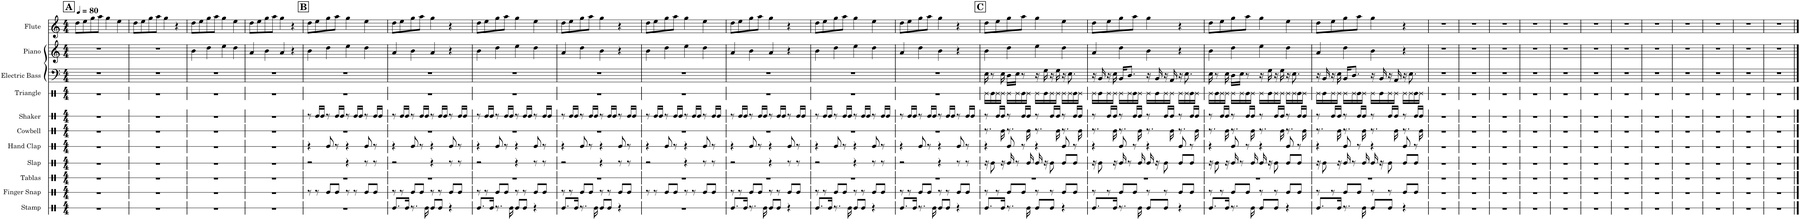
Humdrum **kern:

**kern	**kern	**kern	**kern	**kern	**kern	**kern	**kern	**kern	**kern	**kern
*part11	*part10	*part9	*part8	*part7	*part6	*part5	*part4	*part3	*part2	*part1
*staff11	*staff10	*staff9	*staff8	*staff7	*staff6	*staff5	*staff4	*staff3	*staff2	*staff1
*I"Stamp	*I"Finger Snap	*I"Tablas	*I"Slap	*I"Hand Clap	*I"Cowbell	*I"Shaker	*I"Triangle	*I"Electric Bass	*I"Piano	*I"Flute
*I'Sta.	*I'Fi. Sna.	*I'Tbs.	*I'Sla.	*I'Hd. Clp.	*I'Cwb.	*I'Sh.	*I'Trgl.	*I'El. B.	*I'Pno.	*I'Fl.
*stria1	*stria1	*stria1	*stria1	*stria1	*stria1	*stria1	*stria1	*	*	*
*clefX	*clefX	*clefX	*clefX	*clefX	*clefX	*clefX	*clefX	*clefF4	*clefG2	*clefG2
*	*	*	*	*	*	*	*	*Trd7c12	*	*
*k[]	*k[]	*k[]	*k[]	*k[]	*k[]	*k[]	*k[]	*k[]	*k[]	*k[]
*M4/4	*M4/4	*M4/4	*M4/4	*M4/4	*M4/4	*M4/4	*M4/4	*M4/4	*M4/4	*M4/4
*MM80	*MM80	*MM80	*MM80	*MM80	*MM80	*MM80	*MM80	*MM80	*MM80	*MM80
!!LO:REH:place=s1:a:B:cj:fs=14:t=A
=1	=1	=1	=1	=1	=1	=1	=1	=1	=1	=1
1r	1r	1r	1r	1r	1r	1r	1r	1r	1r	8dd\L
.	.	.	.	.	.	.	.	.	.	8ee\
.	.	.	.	.	.	.	.	.	.	8gg\
.	.	.	.	.	.	.	.	.	.	8aa\J
.	.	.	.	.	.	.	.	.	.	4gg\
.	.	.	.	.	.	.	.	.	.	4ee\
=2	=2	=2	=2	=2	=2	=2	=2	=2	=2	=2
1r	1r	1r	1r	1r	1r	1r	1r	1r	1r	8dd\L
.	.	.	.	.	.	.	.	.	.	8ee\
.	.	.	.	.	.	.	.	.	.	8gg\
.	.	.	.	.	.	.	.	.	.	8aa\J
.	.	.	.	.	.	.	.	.	.	4gg\
.	.	.	.	.	.	.	.	.	.	4r
=3	=3	=3	=3	=3	=3	=3	=3	=3	=3	=3
1r	1r	1r	1r	1r	1r	1r	1r	1r	4b\	8dd\L
.	.	.	.	.	.	.	.	.	.	8ee\
.	.	.	.	.	.	.	.	.	4dd\	8gg\
.	.	.	.	.	.	.	.	.	.	8aa\J
.	.	.	.	.	.	.	.	.	4ee\	4gg\
.	.	.	.	.	.	.	.	.	4dd\	4ee\
=4	=4	=4	=4	=4	=4	=4	=4	=4	=4	=4
1r	1r	1r	1r	1r	1r	1r	1r	1r	4a/	8dd\L
.	.	.	.	.	.	.	.	.	.	8ee\
.	.	.	.	.	.	.	.	.	4b\	8gg\
.	.	.	.	.	.	.	.	.	.	8aa\J
.	.	.	.	.	.	.	.	.	4a/	4gg\
.	.	.	.	.	.	.	.	.	4r	4r
!!LO:REH:place=s1:a:B:cj:fs=14:t=B
=5	=5	=5	=5	=5	=5	=5	=5	=5	=5	=5
1r	8r	1r	2r	4r	1r	8r	1r	1r	4b\	8dd\L
.	8r	.	.	.	.	16Re/LL	.	.	.	8ee\
.	.	.	.	.	.	16Re/JJ	.	.	.	.
.	8Re/L	.	.	8Re/	.	8r	.	.	4dd\	8gg\
.	8Re/J	.	.	8r	.	16Re/LL	.	.	.	8aa\J
.	.	.	.	.	.	16Re/JJ	.	.	.	.
.	8r	.	4r	4r	.	8r	.	.	4ee\	4gg\
.	8r	.	.	.	.	16Re/LL	.	.	.	.
.	.	.	.	.	.	16Re/JJ	.	.	.	.
.	8Re/L	.	8r	8Re/	.	8r	.	.	4dd\	4ee\
.	8Re/J	.	8r	8r	.	16Re/LL	.	.	.	.
.	.	.	.	.	.	16Re/JJ	.	.	.	.
=6	=6	=6	=6	=6	=6	=6	=6	=6	=6	=6
8.Re/L	8r	1r	2r	4r	1r	8r	1r	1r	4a/	8dd\L
.	8r	.	.	.	.	16Re/LL	.	.	.	8ee\
16Re/Jk	.	.	.	.	.	16Re/JJ	.	.	.	.
8.r	8Re/L	.	.	8Re/	.	8r	.	.	4b\	8gg\
.	8Re/J	.	.	8r	.	16Re/LL	.	.	.	8aa\J
16Re\	.	.	.	.	.	16Re/JJ	.	.	.	.
8Re/L	8r	.	4r	4r	.	8r	.	.	4a/	4gg\
8Re/J	8r	.	.	.	.	16Re/LL	.	.	.	.
.	.	.	.	.	.	16Re/JJ	.	.	.	.
4r	8Re/L	.	8r	8Re/	.	8r	.	.	4r	4r
.	8Re/J	.	8r	8r	.	16Re/LL	.	.	.	.
.	.	.	.	.	.	16Re/JJ	.	.	.	.
=7	=7	=7	=7	=7	=7	=7	=7	=7	=7	=7
8.Re/L	8r	1r	2r	4r	1r	8r	1r	1r	4b\	8dd\L
.	8r	.	.	.	.	16Re/LL	.	.	.	8ee\
16Re/Jk	.	.	.	.	.	16Re/JJ	.	.	.	.
8.r	8Re/L	.	.	8Re/	.	8r	.	.	4dd\	8gg\
.	8Re/J	.	.	8r	.	16Re/LL	.	.	.	8aa\J
16Re\	.	.	.	.	.	16Re/JJ	.	.	.	.
8Re/L	8r	.	4r	4r	.	8r	.	.	4ee\	4gg\
8Re/J	8r	.	.	.	.	16Re/LL	.	.	.	.
.	.	.	.	.	.	16Re/JJ	.	.	.	.
4r	8Re/L	.	8r	8Re/	.	8r	.	.	4dd\	4ee\
.	8Re/J	.	8r	8r	.	16Re/LL	.	.	.	.
.	.	.	.	.	.	16Re/JJ	.	.	.	.
=8	=8	=8	=8	=8	=8	=8	=8	=8	=8	=8
8.Re/L	8r	1r	2r	4r	1r	8r	1r	1r	4a/	8dd\L
.	8r	.	.	.	.	16Re/LL	.	.	.	8ee\
16Re/Jk	.	.	.	.	.	16Re/JJ	.	.	.	.
8.r	8Re/L	.	.	8Re/	.	8r	.	.	4dd\	8gg\
.	8Re/J	.	.	8r	.	16Re/LL	.	.	.	8aa\J
16Re\	.	.	.	.	.	16Re/JJ	.	.	.	.
8Re/L	8r	.	4r	4r	.	8r	.	.	4b\	4gg\
8Re/J	8r	.	.	.	.	16Re/LL	.	.	.	.
.	.	.	.	.	.	16Re/JJ	.	.	.	.
4r	8Re/L	.	8r	8Re/	.	8r	.	.	4r	4r
.	8Re/J	.	8r	8r	.	16Re/LL	.	.	.	.
.	.	.	.	.	.	16Re/JJ	.	.	.	.
=9	=9	=9	=9	=9	=9	=9	=9	=9	=9	=9
1r	8r	1r	2r	4r	1r	8r	1r	1r	4b\	8dd\L
.	8r	.	.	.	.	16Re/LL	.	.	.	8ee\
.	.	.	.	.	.	16Re/JJ	.	.	.	.
.	8Re/L	.	.	8Re/	.	8r	.	.	4dd\	8gg\
.	8Re/J	.	.	8r	.	16Re/LL	.	.	.	8aa\J
.	.	.	.	.	.	16Re/JJ	.	.	.	.
.	8r	.	4r	4r	.	8r	.	.	4ee\	4gg\
.	8r	.	.	.	.	16Re/LL	.	.	.	.
.	.	.	.	.	.	16Re/JJ	.	.	.	.
.	8Re/L	.	8r	8Re/	.	8r	.	.	4dd\	4ee\
.	8Re/J	.	8r	8r	.	16Re/LL	.	.	.	.
.	.	.	.	.	.	16Re/JJ	.	.	.	.
=10	=10	=10	=10	=10	=10	=10	=10	=10	=10	=10
8.Re/L	8r	1r	2r	4r	1r	8r	1r	1r	4a/	8dd\L
.	8r	.	.	.	.	16Re/LL	.	.	.	8ee\
16Re/Jk	.	.	.	.	.	16Re/JJ	.	.	.	.
8.r	8Re/L	.	.	8Re/	.	8r	.	.	4b\	8gg\
.	8Re/J	.	.	8r	.	16Re/LL	.	.	.	8aa\J
16Re\	.	.	.	.	.	16Re/JJ	.	.	.	.
8Re/L	8r	.	4r	4r	.	8r	.	.	4a/	4gg\
8Re/J	8r	.	.	.	.	16Re/LL	.	.	.	.
.	.	.	.	.	.	16Re/JJ	.	.	.	.
4r	8Re/L	.	8r	8Re/	.	8r	.	.	4r	4r
.	8Re/J	.	8r	8r	.	16Re/LL	.	.	.	.
.	.	.	.	.	.	16Re/JJ	.	.	.	.
=11	=11	=11	=11	=11	=11	=11	=11	=11	=11	=11
8.Re/L	8r	1r	2r	4r	1r	8r	1r	1r	4b\	8dd\L
.	8r	.	.	.	.	16Re/LL	.	.	.	8ee\
16Re/Jk	.	.	.	.	.	16Re/JJ	.	.	.	.
8.r	8Re/L	.	.	8Re/	.	8r	.	.	4dd\	8gg\
.	8Re/J	.	.	8r	.	16Re/LL	.	.	.	8aa\J
16Re\	.	.	.	.	.	16Re/JJ	.	.	.	.
8Re/L	8r	.	4r	4r	.	8r	.	.	4ee\	4gg\
8Re/J	8r	.	.	.	.	16Re/LL	.	.	.	.
.	.	.	.	.	.	16Re/JJ	.	.	.	.
4r	8Re/L	.	8r	8Re/	.	8r	.	.	4dd\	4ee\
.	8Re/J	.	8r	8r	.	16Re/LL	.	.	.	.
.	.	.	.	.	.	16Re/JJ	.	.	.	.
=12	=12	=12	=12	=12	=12	=12	=12	=12	=12	=12
8.Re/L	8r	1r	2r	4r	1r	8r	1r	1r	4a/	8dd\L
.	8r	.	.	.	.	16Re/LL	.	.	.	8ee\
16Re/Jk	.	.	.	.	.	16Re/JJ	.	.	.	.
8.r	8Re/L	.	.	8Re/	.	8r	.	.	4dd\	8gg\
.	8Re/J	.	.	8r	.	16Re/LL	.	.	.	8aa\J
16Re\	.	.	.	.	.	16Re/JJ	.	.	.	.
8Re/L	8r	.	4r	4r	.	8r	.	.	4b\	4gg\
8Re/J	8r	.	.	.	.	16Re/LL	.	.	.	.
.	.	.	.	.	.	16Re/JJ	.	.	.	.
4r	8Re/L	.	8r	8Re/	.	8r	.	.	4r	4r
.	8Re/J	.	8r	8r	.	16Re/LL	.	.	.	.
.	.	.	.	.	.	16Re/JJ	.	.	.	.
!!LO:REH:place=s1:a:B:cj:fs=14:t=C
=13	=13	=13	=13	=13	=13	=13	=13	=13	=13	=13
8.Re/L	8r	1r	16r	4r	8.r	8r	16Re\LL	16E\	4b\	8dd\L
.	.	.	8Re\	.	.	.	16Re\	8r	.	.
.	8r	.	.	.	.	16Re/LL	16Re\	.	.	8ee\
16Re/Jk	.	.	16r	.	16Re\	16Re/JJ	16Re\JJ	16E\	.	.
8.r	8Re/L	.	16Re/	8Re/	8.r	8r	16Re\LL	16D\LL	4dd\	8gg\
.	.	.	8r	.	.	.	16Re\	16E\JJ	.	.
.	8Re/J	.	.	8r	.	16Re/LL	16Re\	8r	.	8aa\J
16Re\	.	.	16Re/	.	16Re\	16Re/JJ	16Re\JJ	.	.	.
8Re/L	8r	.	16Re/	4r	8.r	8r	16Re\LL	16r	4ee\	4gg\
.	.	.	16r	.	.	.	16Re\	16G\	.	.
8Re/J	8r	.	8Re\	.	.	16Re/LL	16Re\	16r	.	.
.	.	.	.	.	16Re\	16Re/JJ	16Re\JJ	16G\	.	.
4r	8Re/L	.	8Re/L	8Re/	8.r	8r	16Re\LL	16r	4dd\	4ee\
.	.	.	.	.	.	.	16Re\	8.E\	.	.
.	8Re/J	.	8Re/J	8r	.	16Re/LL	16Re\	.	.	.
.	.	.	.	.	16Re\	16Re/JJ	16Re\JJ	.	.	.
=14	=14	=14	=14	=14	=14	=14	=14	=14	=14	=14
8.Re/L	8r	1r	16r	4r	8.r	8r	16Re\LL	16r	4a/	8dd\L
.	.	.	8Re\	.	.	.	16Re\	16BB/	.	.
.	8r	.	.	.	.	16Re/LL	16Re\	16r	.	8ee\
16Re/Jk	.	.	16r	.	16Re\	16Re/JJ	16Re\JJ	16E\	.	.
8.r	8Re/L	.	16Re/	8Re/	8.r	8r	16Re\LL	16BB/KL	4dd\	8gg\
.	.	.	8r	.	.	.	16Re\	8.D/J	.	.
.	8Re/J	.	.	8r	.	16Re/LL	16Re\	.	.	8aa\J
16Re\	.	.	16Re/	.	16Re\	16Re/JJ	16Re\JJ	.	.	.
8Re/L	8r	.	16Re/	4r	8.r	8r	16Re\LL	16r	4b\	4gg\
.	.	.	16r	.	.	.	16Re\	16BB/	.	.
8Re/J	8r	.	8Re\	.	.	16Re/LL	16Re\	16r	.	.
.	.	.	.	.	16Re\	16Re/JJ	16Re\JJ	16AA/	.	.
4r	8Re/L	.	8Re/L	8Re/	8.r	8r	16Re\LL	16r	4r	4r
.	.	.	.	.	.	.	16Re\	8.E\	.	.
.	8Re/J	.	8Re/J	8r	.	16Re/LL	16Re\	.	.	.
.	.	.	.	.	16Re\	16Re/JJ	16Re\JJ	.	.	.
=15	=15	=15	=15	=15	=15	=15	=15	=15	=15	=15
8.Re/L	8r	1r	16r	4r	8.r	8r	16Re\LL	16E\	4b\	8dd\L
.	.	.	8Re\	.	.	.	16Re\	8r	.	.
.	8r	.	.	.	.	16Re/LL	16Re\	.	.	8ee\
16Re/Jk	.	.	16r	.	16Re\	16Re/JJ	16Re\JJ	16E\	.	.
8.r	8Re/L	.	16Re/	8Re/	8.r	8r	16Re\LL	16D\LL	4dd\	8gg\
.	.	.	8r	.	.	.	16Re\	16E\JJ	.	.
.	8Re/J	.	.	8r	.	16Re/LL	16Re\	8r	.	8aa\J
16Re\	.	.	16Re/	.	16Re\	16Re/JJ	16Re\JJ	.	.	.
8Re/L	8r	.	16Re/	4r	8.r	8r	16Re\LL	16r	4ee\	4gg\
.	.	.	16r	.	.	.	16Re\	16G\	.	.
8Re/J	8r	.	8Re\	.	.	16Re/LL	16Re\	16r	.	.
.	.	.	.	.	16Re\	16Re/JJ	16Re\JJ	16G\	.	.
4r	8Re/L	.	8Re/L	8Re/	8.r	8r	16Re\LL	16r	4dd\	4ee\
.	.	.	.	.	.	.	16Re\	8.E\	.	.
.	8Re/J	.	8Re/J	8r	.	16Re/LL	16Re\	.	.	.
.	.	.	.	.	16Re\	16Re/JJ	16Re\JJ	.	.	.
=16	=16	=16	=16	=16	=16	=16	=16	=16	=16	=16
8.Re/L	8r	1r	16r	4r	8.r	8r	16Re\LL	16r	4a/	8dd\L
.	.	.	8Re\	.	.	.	16Re\	16BB/	.	.
.	8r	.	.	.	.	16Re/LL	16Re\	16r	.	8ee\
16Re/Jk	.	.	16r	.	16Re\	16Re/JJ	16Re\JJ	16E\	.	.
8.r	8Re/L	.	16Re/	8Re/	8.r	8r	16Re\LL	16BB/KL	4dd\	8gg\
.	.	.	8r	.	.	.	16Re\	8.D/J	.	.
.	8Re/J	.	.	8r	.	16Re/LL	16Re\	.	.	8aa\J
16Re\	.	.	16Re/	.	16Re\	16Re/JJ	16Re\JJ	.	.	.
8Re/L	8r	.	16Re/	4r	8.r	8r	16Re\LL	16r	4b\	4gg\
.	.	.	16r	.	.	.	16Re\	16BB/	.	.
8Re/J	8r	.	8Re\	.	.	16Re/LL	16Re\	16r	.	.
.	.	.	.	.	16Re\	16Re/JJ	16Re\JJ	16AA/	.	.
4r	8Re/L	.	8Re/L	8Re/	8.r	8r	16Re\LL	16r	4r	4r
.	.	.	.	.	.	.	16Re\	8.E\	.	.
.	8Re/J	.	8Re/J	8r	.	16Re/LL	16Re\	.	.	.
.	.	.	.	.	16Re\	16Re/JJ	16Re\JJ	.	.	.
=17	=17	=17	=17	=17	=17	=17	=17	=17	=17	=17
1r	1r	1r	1r	1r	1r	1r	1r	1r	1r	1r
=18	=18	=18	=18	=18	=18	=18	=18	=18	=18	=18
1r	1r	1r	1r	1r	1r	1r	1r	1r	1r	1r
=19	=19	=19	=19	=19	=19	=19	=19	=19	=19	=19
1r	1r	1r	1r	1r	1r	1r	1r	1r	1r	1r
=20	=20	=20	=20	=20	=20	=20	=20	=20	=20	=20
1r	1r	1r	1r	1r	1r	1r	1r	1r	1r	1r
=21	=21	=21	=21	=21	=21	=21	=21	=21	=21	=21
1r	1r	1r	1r	1r	1r	1r	1r	1r	1r	1r
=22	=22	=22	=22	=22	=22	=22	=22	=22	=22	=22
1r	1r	1r	1r	1r	1r	1r	1r	1r	1r	1r
=23	=23	=23	=23	=23	=23	=23	=23	=23	=23	=23
1r	1r	1r	1r	1r	1r	1r	1r	1r	1r	1r
=24	=24	=24	=24	=24	=24	=24	=24	=24	=24	=24
1r	1r	1r	1r	1r	1r	1r	1r	1r	1r	1r
=25	=25	=25	=25	=25	=25	=25	=25	=25	=25	=25
1r	1r	1r	1r	1r	1r	1r	1r	1r	1r	1r
=26	=26	=26	=26	=26	=26	=26	=26	=26	=26	=26
1r	1r	1r	1r	1r	1r	1r	1r	1r	1r	1r
=27	=27	=27	=27	=27	=27	=27	=27	=27	=27	=27
1r	1r	1r	1r	1r	1r	1r	1r	1r	1r	1r
=28	=28	=28	=28	=28	=28	=28	=28	=28	=28	=28
1r	1r	1r	1r	1r	1r	1r	1r	1r	1r	1r
==	==	==	==	==	==	==	==	==	==	==
*-	*-	*-	*-	*-	*-	*-	*-	*-	*-	*-
